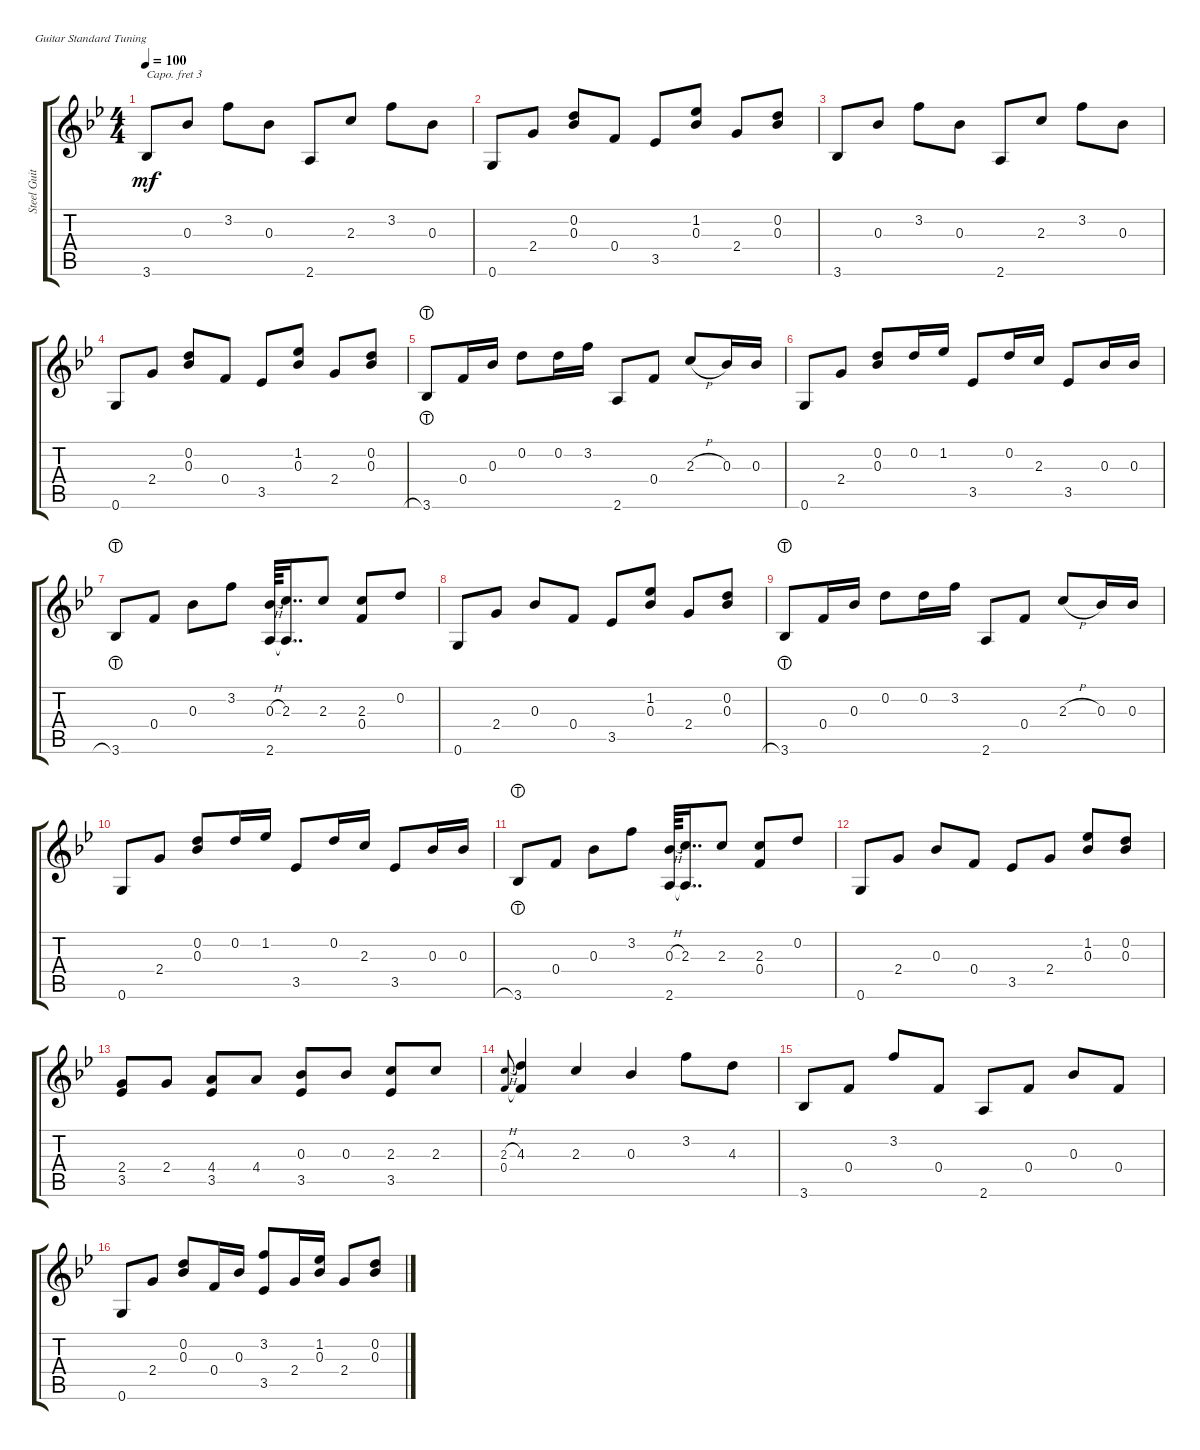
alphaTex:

\defaultSystemsLayout 4
\bracketExtendMode groupsimilarinstruments
\otherSystemsTrackNameOrientation horizontal
\track ("Steel Guitar" "Steel Guit") {instrument acousticguitarsteel}
\staff {score tabs}
\capo 3
\tuning (E4 B3 G3 D3 A2 E2)
\ts (4 4)
\tempo 100
\clef g2
\ks bb
3.6{acc forcenatural}.8{dy mf instrument acousticguitarsteel beam Up} 0.3{acc forcenatural}.8{beam Up} 3.2{acc forcenatural}.8{beam Down} 0.3{acc forcenatural}.8{beam Down} 2.6{acc #}.8{beam Up} 2.3{acc forcenatural}.8{beam Up} 3.2{acc forcenatural}.8{beam Down} 0.3{acc forcenatural}.8{beam Down} |
0.6{acc forcenatural}.8{beam Up} 2.4{acc forcenatural}.8{beam Up} (0.2{acc forcenatural} 0.3{acc forcenatural}).8{beam Up} 0.4{acc forcenatural}.8{beam Up} 3.5{acc forcenatural}.8{beam Up} (1.2{acc forcenatural} 0.3{acc forcenatural}).8{beam Up} 2.4{acc forcenatural}.8{beam Up} (0.2{acc forcenatural} 0.3{acc forcenatural}).8{beam Up} |
3.6{acc forcenatural}.8{beam Up} 0.3{acc forcenatural}.8{beam Up} 3.2{acc forcenatural}.8{beam Down} 0.3{acc forcenatural}.8{beam Down} 2.6{acc #}.8{beam Up} 2.3{acc forcenatural}.8{beam Up} 3.2{acc forcenatural}.8{beam Down} 0.3{acc forcenatural}.8{beam Down} |
0.6{acc forcenatural}.8{beam Up} 2.4{acc forcenatural}.8{beam Up} (0.2{acc forcenatural} 0.3{acc forcenatural}).8{beam Up} 0.4{acc forcenatural}.8{beam Up} 3.5{acc forcenatural}.8{beam Up} (1.2{acc forcenatural} 0.3{acc forcenatural}).8{beam Up} 2.4{acc forcenatural}.8{beam Up} (0.2{acc forcenatural} 0.3{acc forcenatural}).8{beam Up} |
3.6{lht acc forcenatural}.8{beam Up} 0.4{acc forcenatural}.16{beam Up} 0.3{acc forcenatural}.16{beam Up} 0.2{acc forcenatural}.8{beam Down} 0.2{acc forcenatural}.16{beam Down} 3.2{acc forcenatural}.16{beam Down} 2.6{acc #}.8{beam Up} 0.4{acc forcenatural}.8{beam Up} 2.3{h acc forcenatural}.8{beam Up} 0.3{acc forcenatural}.16{beam Up} 0.3{acc forcenatural}.16{beam Up} |
0.6{acc forcenatural}.8{beam Up} 2.4{acc forcenatural}.8{beam Up} (0.2{acc forcenatural} 0.3{acc forcenatural}).8{beam Up} 0.2{acc forcenatural}.16{beam Up} 1.2{acc forcenatural}.16{beam Up} 3.5{acc forcenatural}.8{beam Up} 0.2{acc forcenatural}.16{beam Up} 2.3{acc forcenatural}.16{beam Up} 3.5{acc forcenatural}.8{beam Up} 0.3{acc forcenatural}.16{beam Up} 0.3{acc forcenatural}.16{beam Up} |
3.6{lht acc forcenatural}.8{beam Up} 0.4{acc forcenatural}.8{beam Up} 0.3{acc forcenatural}.8{beam Down} 3.2{acc forcenatural}.8{beam Down} (0.3{h acc forcenatural} 2.6{acc #}).64{beam Up} (2.3{acc forcenatural} 2.6{t acc #}).16{dd beam Up} 2.3{acc forcenatural}.8{beam Up} (2.3{acc forcenatural} 0.4{acc forcenatural}).8{beam Up} 0.2{acc forcenatural}.8{beam Up} |
0.6{acc forcenatural}.8{beam Up} 2.4{acc forcenatural}.8{beam Up} 0.3{acc forcenatural}.8{beam Up} 0.4{acc forcenatural}.8{beam Up} 3.5{acc forcenatural}.8{beam Up} (1.2{acc forcenatural} 0.3{acc forcenatural}).8{beam Up} 2.4{acc forcenatural}.8{beam Up} (0.2{acc forcenatural} 0.3{acc forcenatural}).8{beam Up} |
3.6{lht acc forcenatural}.8{beam Up} 0.4{acc forcenatural}.16{beam Up} 0.3{acc forcenatural}.16{beam Up} 0.2{acc forcenatural}.8{beam Down} 0.2{acc forcenatural}.16{beam Down} 3.2{acc forcenatural}.16{beam Down} 2.6{acc #}.8{beam Up} 0.4{acc forcenatural}.8{beam Up} 2.3{h acc forcenatural}.8{beam Up} 0.3{acc forcenatural}.16{beam Up} 0.3{acc forcenatural}.16{beam Up} |
0.6{acc forcenatural}.8{beam Up} 2.4{acc forcenatural}.8{beam Up} (0.2{acc forcenatural} 0.3{acc forcenatural}).8{beam Up} 0.2{acc forcenatural}.16{beam Up} 1.2{acc forcenatural}.16{beam Up} 3.5{acc forcenatural}.8{beam Up} 0.2{acc forcenatural}.16{beam Up} 2.3{acc forcenatural}.16{beam Up} 3.5{acc forcenatural}.8{beam Up} 0.3{acc forcenatural}.16{beam Up} 0.3{acc forcenatural}.16{beam Up} |
3.6{lht acc forcenatural}.8{beam Up} 0.4{acc forcenatural}.8{beam Up} 0.3{acc forcenatural}.8{beam Down} 3.2{acc forcenatural}.8{beam Down} (0.3{h acc forcenatural} 2.6{acc #}).64{beam Up} (2.3{acc forcenatural} 2.6{t acc #}).16{dd beam Up} 2.3{acc forcenatural}.8{beam Up} (2.3{acc forcenatural} 0.4{acc forcenatural}).8{beam Up} 0.2{acc forcenatural}.8{beam Up} |
0.6{acc forcenatural}.8{beam Up} 2.4{acc forcenatural}.8{beam Up} 0.3{acc forcenatural}.8{beam Up} 0.4{acc forcenatural}.8{beam Up} 3.5{acc forcenatural}.8{beam Up} 2.4{acc forcenatural}.8{beam Up} (1.2{acc forcenatural} 0.3{acc forcenatural}).8{beam Up} (0.2{acc forcenatural} 0.3{acc forcenatural}).8{beam Up} |
(2.4{acc forcenatural} 3.5{acc forcenatural}).8{beam Up} 2.4{acc forcenatural}.8{beam Up} (4.4{acc #} 3.5{acc forcenatural}).8{beam Up} 4.4{acc #}.8{beam Up} (0.3{acc forcenatural} 3.5{acc forcenatural}).8{beam Up} 0.3{acc forcenatural}.8{beam Up} (2.3{acc forcenatural} 3.5{acc forcenatural}).8{beam Up} 2.3{acc forcenatural}.8{beam Up} |
(2.3{h acc forcenatural} 0.4{acc forcenatural}).8{gr onbeat beam Up} (4.3{acc forcenatural} 0.4{t acc forcenatural}).4{beam Up} 2.3{acc forcenatural}.4{beam Up} 0.3{acc forcenatural}.4{beam Up} 3.2{acc forcenatural}.8{beam Down} 4.3{acc forcenatural}.8{beam Down} |
3.6{acc forcenatural}.8{beam Up} 0.4{acc forcenatural}.8{beam Up} 3.2{acc forcenatural}.8{beam Up} 0.4{acc forcenatural}.8{beam Up} 2.6{acc #}.8{beam Up} 0.4{acc forcenatural}.8{beam Up} 0.3{acc forcenatural}.8{beam Up} 0.4{acc forcenatural}.8{beam Up} |
0.6{acc forcenatural}.8{beam Up} 2.4{acc forcenatural}.8{beam Up} (0.2{acc forcenatural} 0.3{acc forcenatural}).8{beam Up} 0.4{acc forcenatural}.16{beam Up} 0.3{acc forcenatural}.16{beam Up} (3.2{acc forcenatural} 3.5{acc forcenatural}).8{beam Up} 2.4{acc forcenatural}.16{beam Up} (1.2{acc forcenatural} 0.3{acc forcenatural}).16{beam Up} 2.4{acc forcenatural}.8{beam Up} (0.2{acc forcenatural} 0.3{acc forcenatural}).8{beam Up}
